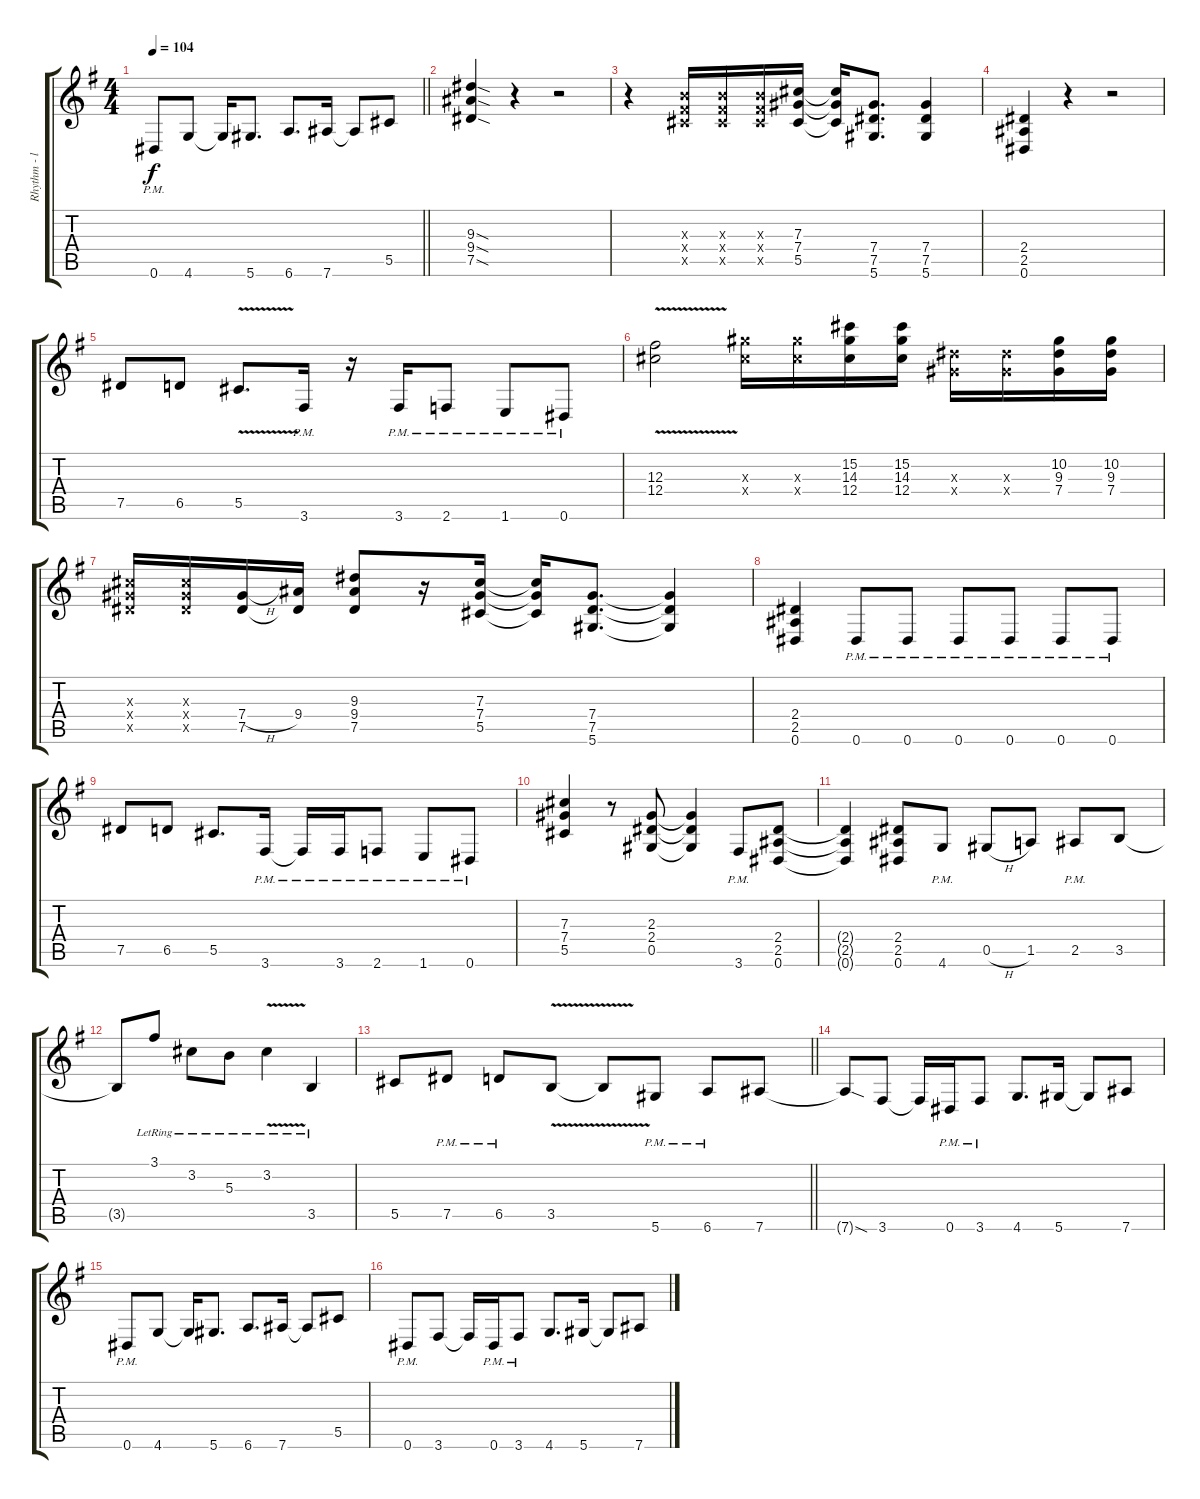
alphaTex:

\track ("Rhythm - left" "Rhythm - l") {instrument distortionguitar}
\staff {score tabs}
\tuning (Eb4 Bb3 Gb3 Db3 Ab2 Eb2) {hide}
\ts (4 4)
\tempo 104
\clef g2
\barLineRight lightlight
\ks g
0.6{pm}.8{dy f} 4.6.8 4.6{t}.16 5.6.8{d} 6.6.8{d} 7.6.16 7.6{t}.8 5.5.8 |
(9.3{sod} 9.4{sod} 7.5{sod}).4 r.4 r.2 |
r.4 (5.3{x} 5.4{x} 5.5{x}).16 (5.3{x} 5.4{x} 5.5{x}).16 (5.3{x} 5.4{x} 5.5{x}).16 (7.3 7.4 5.5).16 (7.3{t} 7.4{t} 5.5{t}).16 (7.4 7.5 5.6).8{d} (7.4 7.5 5.6).4 |
(2.4 2.5 0.6).4 r.4 r.2 |
7.5.8 6.5.8 5.5{v}.8{d} 3.6{pm}.16 r.16 3.6{pm}.16 2.6{pm}.8 1.6{pm}.8 0.6{pm}.8 |
(12.3{v} 12.4{v}).2 (14.3{x} 12.4{x}).16 (14.3{x} 12.4{x}).16 (15.2 14.3 12.4).16 (15.2 14.3 12.4).16 (9.3{x} 7.4{x}).16 (9.3{x} 7.4{x}).16 (10.2 9.3 7.4).16 (10.2 9.3 7.4).16 |
(7.3{x} 7.4{x} 7.5{x}).16 (7.3{x} 7.4{x} 7.5{x}).16 (7.4{h} 7.5).16 (9.4 7.5{t}).16 (9.3 9.4 7.5).8 r.16 (7.3 7.4 5.5).16 (7.3{t} 7.4{t} 5.5{t}).16 (7.4 7.5 5.6).8{d} (7.4{t} 7.5{t} 5.6{t}).4 |
(2.4 2.5 0.6).4 0.6{pm}.8 0.6{pm}.8 0.6{pm}.8 0.6{pm}.8 0.6{pm}.8 0.6{pm}.8 |
7.5.8 6.5.8 5.5.8{d} 3.6{pm}.16 3.6{pm t}.16 3.6{pm}.16 2.6{pm}.8 1.6{pm}.8 0.6{pm}.8 |
(7.3 7.4 5.5).4 r.8 (2.3 2.4 0.5).8 (2.3{t} 2.4{t} 0.5{t}).4 3.6{pm}.8 (2.4 2.5 0.6).8 |
(2.4{t} 2.5{t} 0.6{t}).4 (2.4 2.5 0.6).8 4.6{pm}.8 0.5{h}.8 1.5.8 2.5{pm}.8 3.5.8 |
3.5{t}.8 3.1{lr}.8 3.2{lr}.8 5.3{lr}.8 3.2{v lr}.4 3.5{lr}.4 |
\barLineRight lightlight
5.5.8 7.5{pm}.8 6.5{pm}.8 3.5{v}.8 3.5{t}.8 5.6{pm}.8 6.6{pm}.8 7.6.8 |
7.6{sod t}.8 3.6.8 3.6{t}.16 0.6{pm}.16 3.6{pm}.8 4.6.8{d} 5.6.16 5.6{t}.8 7.6.8 |
0.6{pm}.8 4.6.8 4.6{t}.16 5.6.8{d} 6.6.8{d} 7.6.16 7.6{t}.8 5.5.8 |
0.6{pm}.8 3.6.8 3.6{t}.16 0.6{pm}.16 3.6{pm}.8 4.6.8{d} 5.6.16 5.6{t}.8 7.6.8
